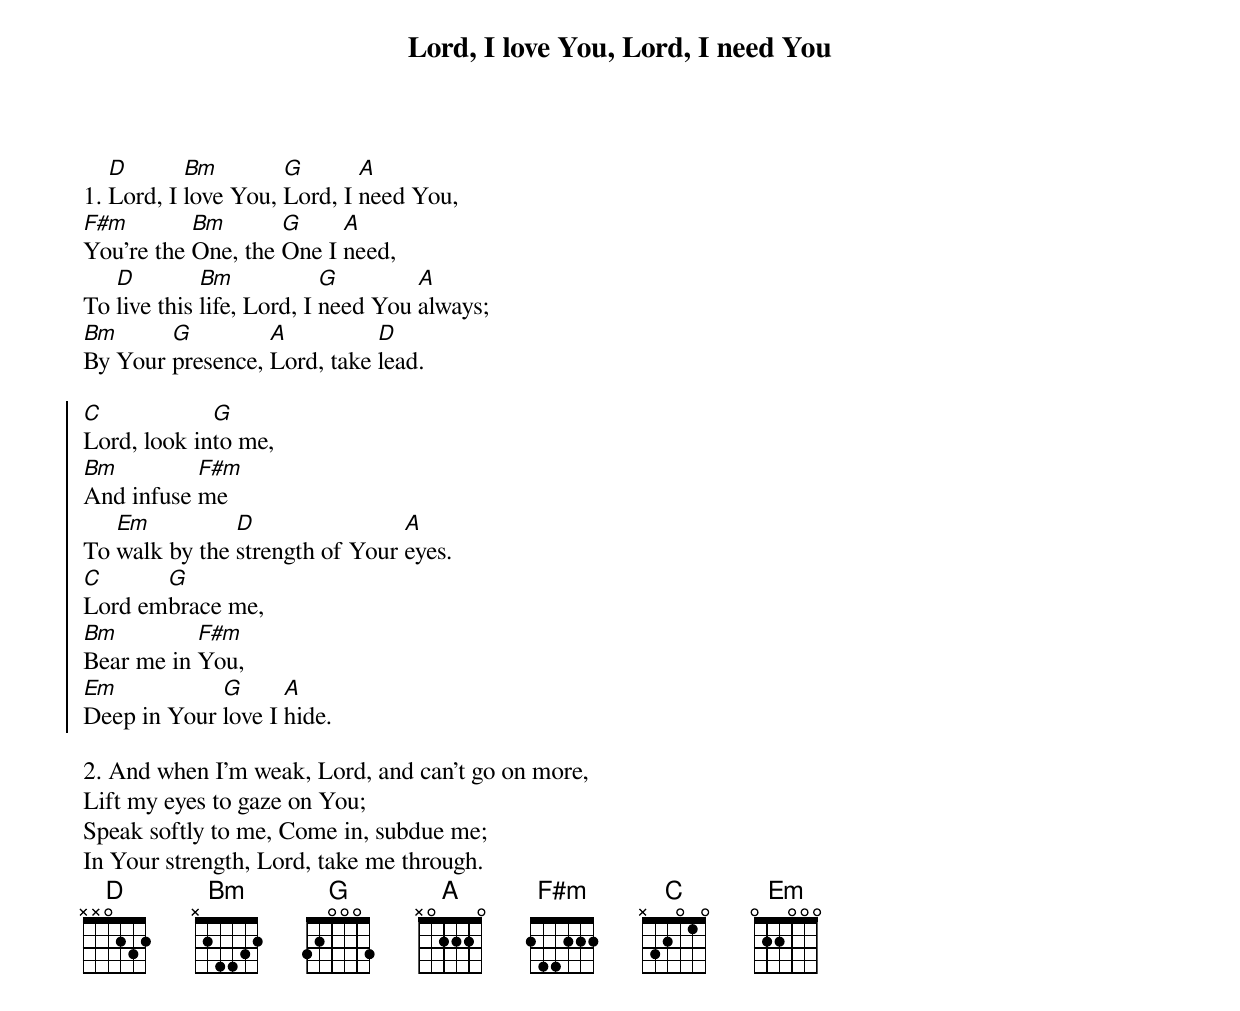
{t:Lord, I love You, Lord, I need You}

1. [D]Lord, I [Bm]love You, [G]Lord, I [A]need You,
[F#m]You're the [Bm]One, the [G]One I [A]need,
To [D]live this [Bm]life, Lord, I [G]need You [A]always;
[Bm]By Your [G]presence, [A]Lord, take [D]lead.

{soc}
[C]Lord, look in[G]to me,
[Bm]And infuse [F#m]me
To [Em]walk by the [D]strength of Your [A]eyes.
[C]Lord em[G]brace me,
[Bm]Bear me in [F#m]You,
[Em]Deep in Your [G]love I [A]hide.
{eoc}

2. And when I'm weak, Lord, and can't go on more,
Lift my eyes to gaze on You;
Speak softly to me, Come in, subdue me;
In Your strength, Lord, take me through.
